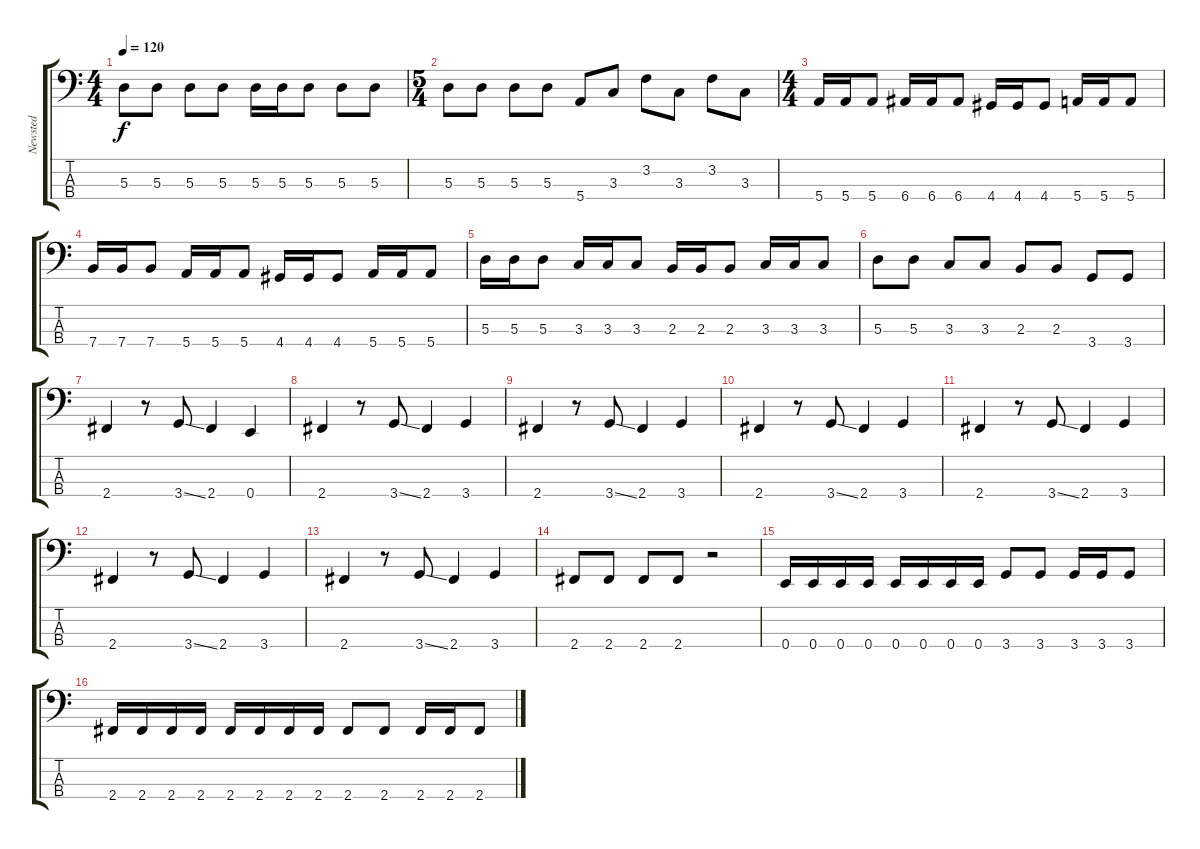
\track ("Newsted" "Newsted") {instrument electricbassfinger}
\staff {score tabs}
\tuning (G2 D2 A1 E1) {hide}
\ts (4 4)
\tempo 120
\clef f4
\ks c
5.3.8{dy f} 5.3.8 5.3.8 5.3.8 5.3.16 5.3.16 5.3.8 5.3.8 5.3.8 |
\ts (5 4)
5.3.8 5.3.8 5.3.8 5.3.8 5.4.8 3.3.8 3.2.8 3.3.8 3.2.8 3.3.8 |
\ts (4 4)
5.4.16 5.4.16 5.4.8 6.4.16 6.4.16 6.4.8 4.4.16 4.4.16 4.4.8 5.4.16 5.4.16 5.4.8 |
7.4.16 7.4.16 7.4.8 5.4.16 5.4.16 5.4.8 4.4.16 4.4.16 4.4.8 5.4.16 5.4.16 5.4.8 |
5.3.16 5.3.16 5.3.8 3.3.16 3.3.16 3.3.8 2.3.16 2.3.16 2.3.8 3.3.16 3.3.16 3.3.8 |
5.3.8 5.3.8 3.3.8 3.3.8 2.3.8 2.3.8 3.4.8 3.4.8 |
2.4.4 r.8 3.4{ss}.8 2.4.4 0.4.4 |
2.4.4 r.8 3.4{ss}.8 2.4.4 3.4.4 |
2.4.4 r.8 3.4{ss}.8 2.4.4 3.4.4 |
2.4.4 r.8 3.4{ss}.8 2.4.4 3.4.4 |
2.4.4 r.8 3.4{ss}.8 2.4.4 3.4.4 |
2.4.4 r.8 3.4{ss}.8 2.4.4 3.4.4 |
2.4.4 r.8 3.4{ss}.8 2.4.4 3.4.4 |
2.4.8 2.4.8 2.4.8 2.4.8 r.2 |
0.4.16 0.4.16 0.4.16 0.4.16 0.4.16 0.4.16 0.4.16 0.4.16 3.4.8 3.4.8 3.4.16 3.4.16 3.4.8 |
2.4.16 2.4.16 2.4.16 2.4.16 2.4.16 2.4.16 2.4.16 2.4.16 2.4.8 2.4.8 2.4.16 2.4.16 2.4.8
